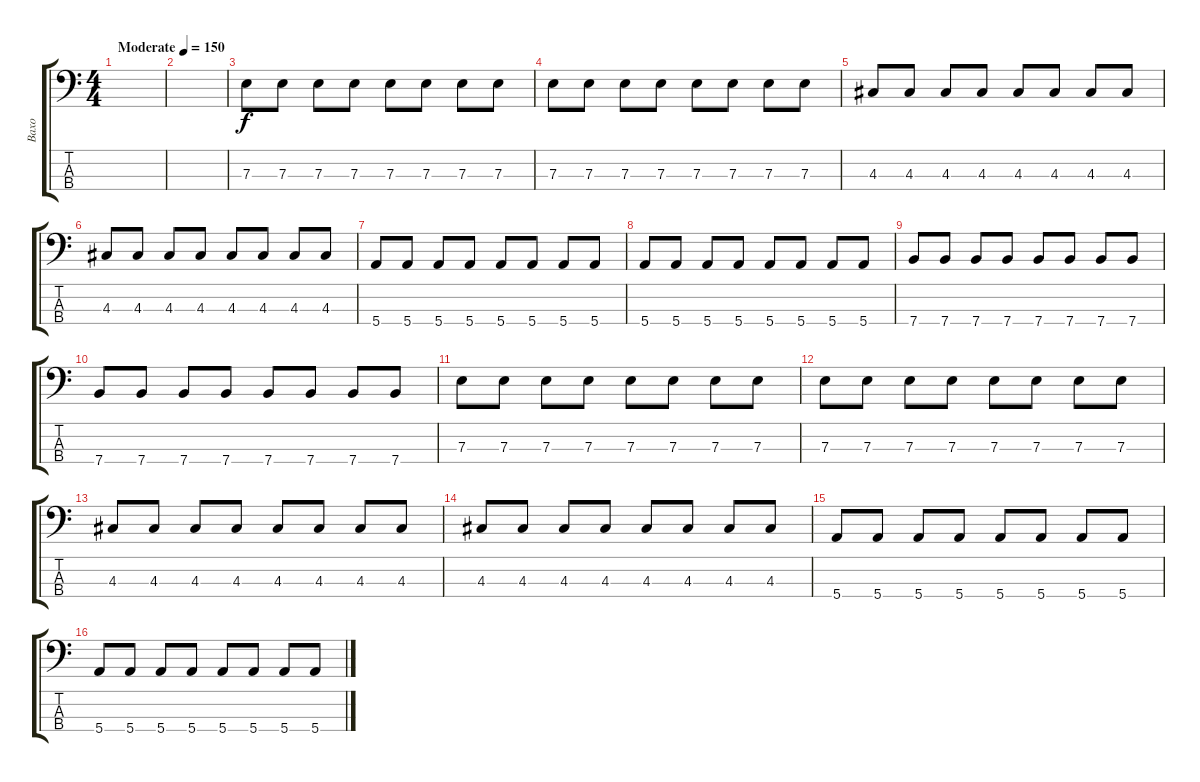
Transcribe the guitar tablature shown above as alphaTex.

\track ("Baxo" "Baxo") {instrument electricbassfinger}
\staff {score tabs}
\tuning (G2 D2 A1 E1) {hide}
\ts (4 4)
\tempo (150 "Moderate")
\clef f4
\ks c
|
|
7.3.8 7.3.8 7.3.8 7.3.8 7.3.8 7.3.8 7.3.8 7.3.8 |
7.3.8 7.3.8 7.3.8 7.3.8 7.3.8 7.3.8 7.3.8 7.3.8 |
4.3.8 4.3.8 4.3.8 4.3.8 4.3.8 4.3.8 4.3.8 4.3.8 |
4.3.8 4.3.8 4.3.8 4.3.8 4.3.8 4.3.8 4.3.8 4.3.8 |
5.4.8 5.4.8 5.4.8 5.4.8 5.4.8 5.4.8 5.4.8 5.4.8 |
5.4.8 5.4.8 5.4.8 5.4.8 5.4.8 5.4.8 5.4.8 5.4.8 |
7.4.8 7.4.8 7.4.8 7.4.8 7.4.8 7.4.8 7.4.8 7.4.8 |
7.4.8 7.4.8 7.4.8 7.4.8 7.4.8 7.4.8 7.4.8 7.4.8 |
7.3.8 7.3.8 7.3.8 7.3.8 7.3.8 7.3.8 7.3.8 7.3.8 |
7.3.8 7.3.8 7.3.8 7.3.8 7.3.8 7.3.8 7.3.8 7.3.8 |
4.3.8 4.3.8 4.3.8 4.3.8 4.3.8 4.3.8 4.3.8 4.3.8 |
4.3.8 4.3.8 4.3.8 4.3.8 4.3.8 4.3.8 4.3.8 4.3.8 |
5.4.8 5.4.8 5.4.8 5.4.8 5.4.8 5.4.8 5.4.8 5.4.8 |
5.4.8 5.4.8 5.4.8 5.4.8 5.4.8 5.4.8 5.4.8 5.4.8
